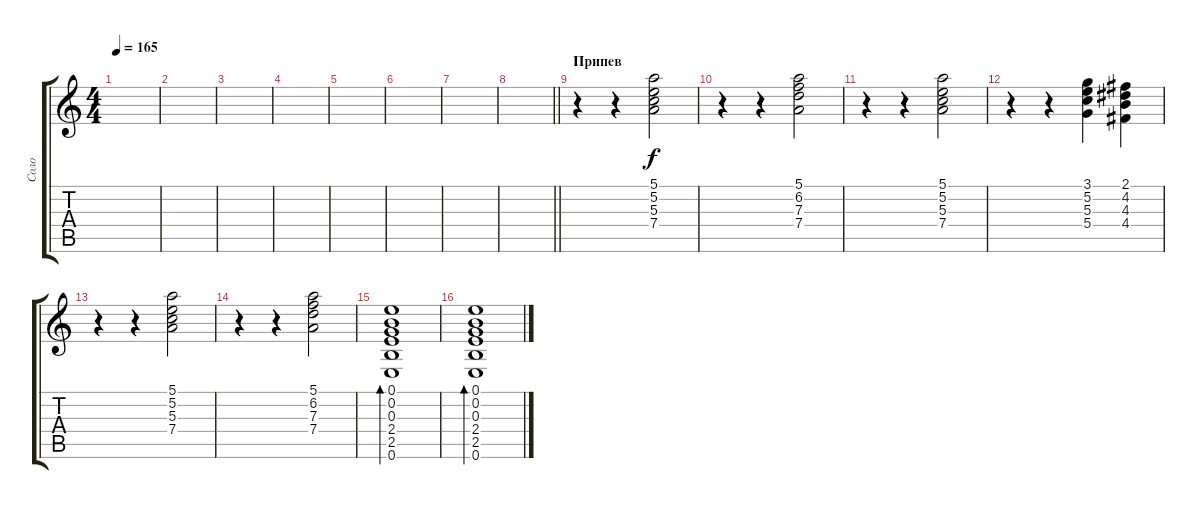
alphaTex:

\track ("Соло" "Соло") {instrument overdrivenguitar}
\staff {score tabs}
\tuning (E4 B3 G3 D3 A2 E2) {hide}
\ts (4 4)
\tempo 165
\clef g2
\ks c
|
|
|
|
|
|
|
\barLineRight lightlight
|
\section ("" "Припев")
r.4{volume 13} r.4 (5.1 5.2 5.3 7.4).2 |
r.4 r.4 (5.1 6.2 7.3 7.4).2 |
r.4 r.4 (5.1 5.2 5.3 7.4).2 |
r.4 r.4 (3.1 5.2 5.3 5.4).4 (2.1 4.2 4.3 4.4).4 |
r.4 r.4 (5.1 5.2 5.3 7.4).2 |
r.4 r.4 (5.1 6.2 7.3 7.4).2 |
(0.1 0.2 0.3 2.4 2.5 0.6).1{bd 60} |
(0.1 0.2 0.3 2.4 2.5 0.6).1{bd 60}
